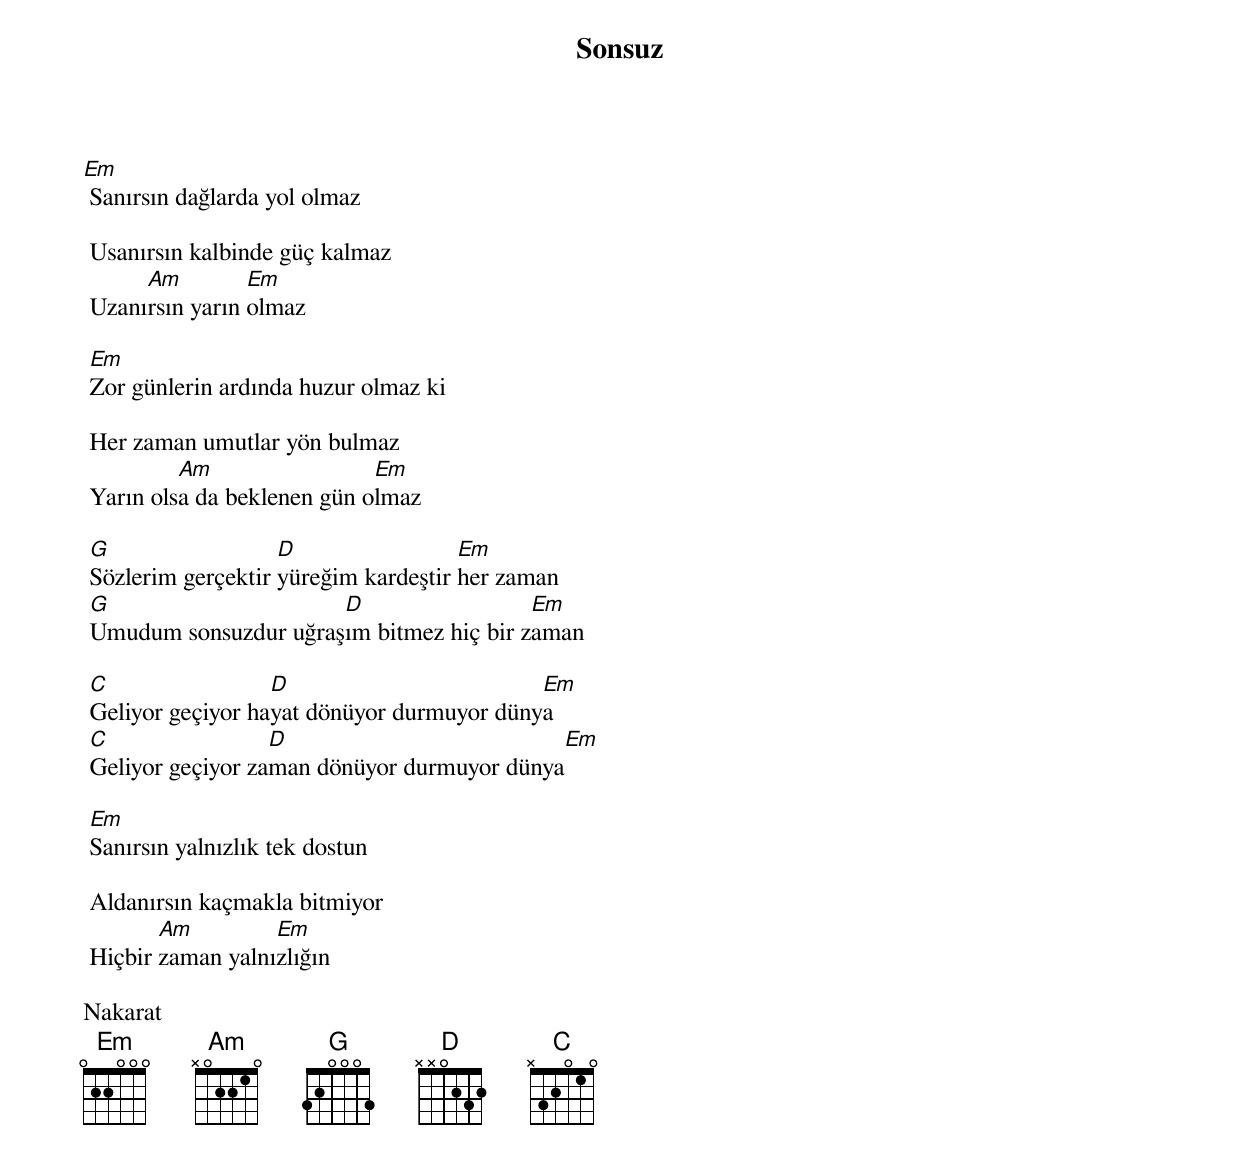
{title: Sonsuz}
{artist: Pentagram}

Em
 Sanırsın dağlarda yol olmaz

 Usanırsın kalbinde güç kalmaz
      Am         Em
 Uzanırsın yarın olmaz

 Em
 Zor günlerin ardında huzur olmaz ki

 Her zaman umutlar yön bulmaz
          Am                 Em
 Yarın olsa da beklenen gün olmaz

 G                  D                 Em
 Sözlerim gerçektir yüreğim kardeştir her zaman
 G                     D                  Em
 Umudum sonsuzdur uğraşım bitmez hiç bir zaman

 C                 D                        Em
 Geliyor geçiyor hayat dönüyor durmuyor dünya
 C                 D                         Em
 Geliyor geçiyor zaman dönüyor durmuyor dünya

 Em
 Sanırsın yalnızlık tek dostun

 Aldanırsın kaçmakla bitmiyor
        Am         Em
 Hiçbir zaman yalnızlığın

Nakarat
